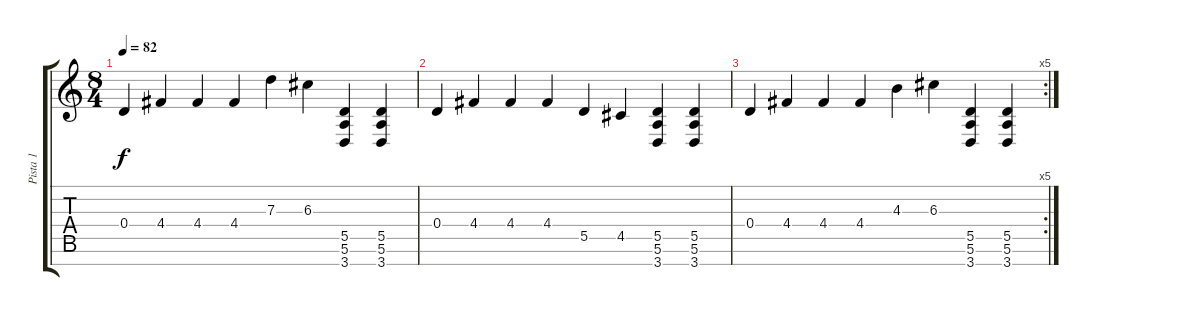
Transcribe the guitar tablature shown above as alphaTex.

\track ("Pista 1" "Pista 1") {instrument distortionguitar}
\staff {score tabs}
\tuning (E4 B3 G3 D3 A2 E2 B1) {hide}
\ts (8 4)
\tempo 82
\clef g2
\ks c
0.4.4{dy f} 4.4.4 4.4.4 4.4.4 7.3.4 6.3.4 (5.5 5.6 3.7).4 (5.5 5.6 3.7).4 |
0.4.4 4.4.4 4.4.4 4.4.4 5.5.4 4.5.4 (5.5 5.6 3.7).4 (5.5 5.6 3.7).4 |
\rc 5
0.4.4 4.4.4 4.4.4 4.4.4 4.3.4 6.3.4 (5.5 5.6 3.7).4 (5.5 5.6 3.7).4
